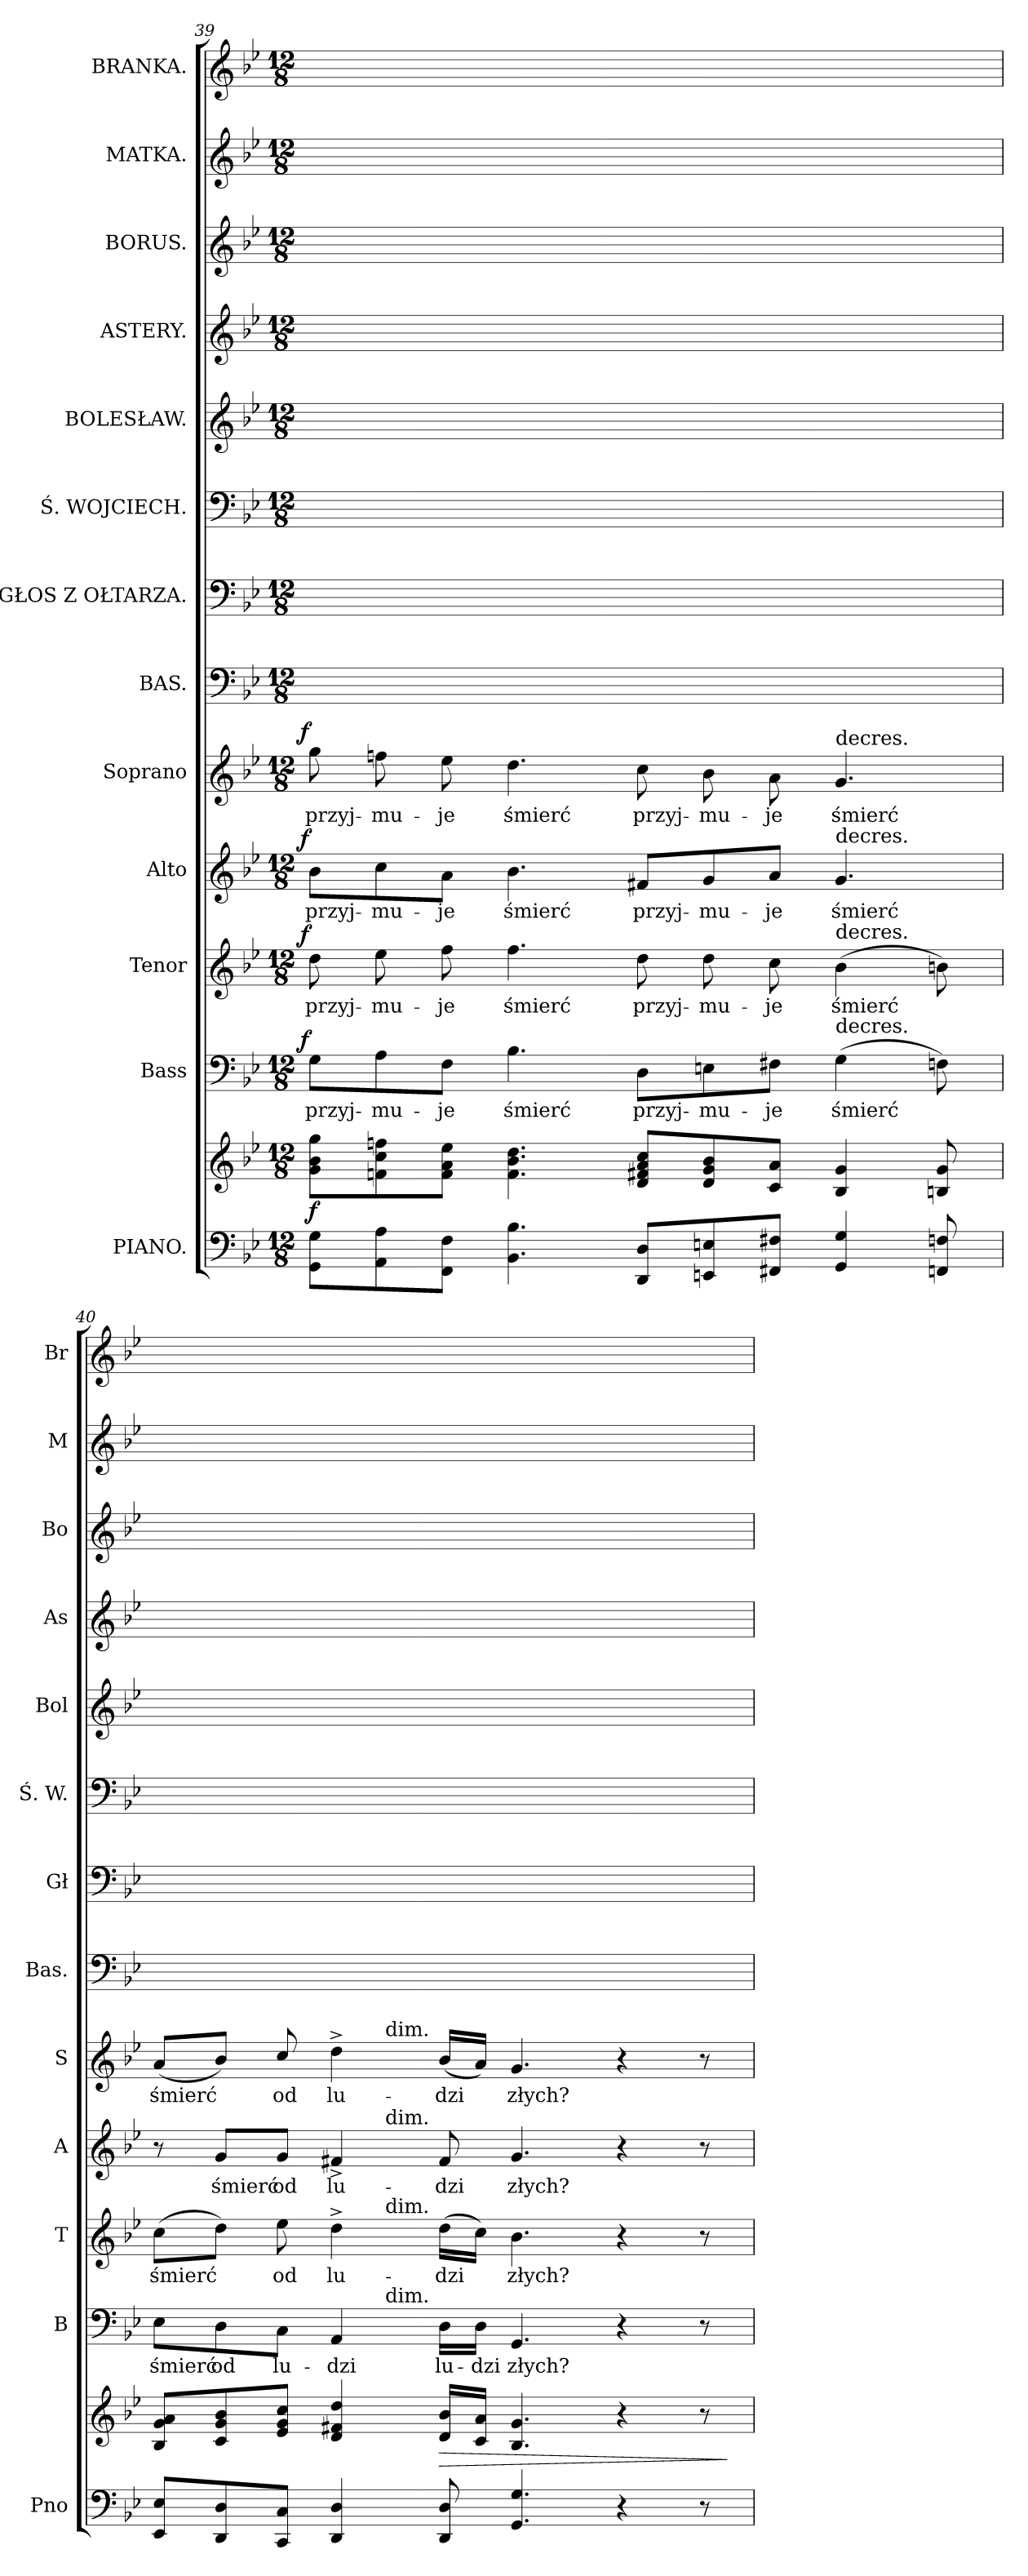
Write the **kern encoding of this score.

**kern	**kern	**dynam	**kern	**text	**dynam	**kern	**text	**dynam	**kern	**text	**dynam	**kern	**text	**dynam	**kern	**kern	**kern	**kern	**kern	**kern	**kern	**kern
*part13	*part13	*part13	*part12	*part12	*part12	*part11	*part11	*part11	*part10	*part10	*part10	*part9	*part9	*part9	*part8	*part7	*part6	*part5	*part4	*part3	*part2	*part1
*staff14	*staff13	*staff13/14	*staff12	*staff12	*staff12	*staff11	*staff11	*staff11	*staff10	*staff10	*staff10	*staff9	*staff9	*staff9	*staff8	*staff7	*staff6	*staff5	*staff4	*staff3	*staff2	*staff1
*I"PIANO.	*	*	*I"Bass	*	*	*I"Tenor	*	*	*I"Alto	*	*	*I"Soprano	*	*	*I"BAS.	*I"GŁOS Z OŁTARZA.	*I"Ś. WOJCIECH.	*I"BOLESŁAW.	*I"ASTERY.	*I"BORUS.	*I"MATKA.	*I"BRANKA.
*I'Pno	*	*	*I'B	*	*	*I'T	*	*	*I'A	*	*	*I'S	*	*	*I'Bas.	*I'Gł	*I'Ś. W.	*I'Bol	*I'As	*I'Bo	*I'M	*I'Br
*clefF4	*clefG2	*	*clefF4	*	*	*clefG2	*	*	*clefG2	*	*	*clefG2	*	*	*clefF4	*clefF4	*clefF4	*clefG2	*clefG2	*clefG2	*clefG2	*clefG2
*	*	*	*	*	*	*ITrd8c12	*	*	*	*	*	*	*	*	*	*	*	*ITrd8c12	*	*ITrd8c12	*	*
*k[b-e-]	*k[b-e-]	*	*k[b-e-]	*	*	*k[b-e-]	*	*	*k[b-e-]	*	*	*k[b-e-]	*	*	*k[b-e-]	*k[b-e-]	*k[b-e-]	*k[b-e-]	*k[b-e-]	*k[b-e-]	*k[b-e-]	*k[b-e-]
*M12/8	*M12/8	*	*M12/8	*	*	*M12/8	*	*	*M12/8	*	*	*M12/8	*	*	*M12/8	*M12/8	*M12/8	*M12/8	*M12/8	*M12/8	*M12/8	*M12/8
=39	=39	=39	=39	=39	=39	=39	=39	=39	=39	=39	=39	=39	=39	=39	=39	=39	=39	=39	=39	=39	=39	=39
!	!	!	!	!	!LO:DY:a:rj	!	!	!LO:DY:a:rj	!	!	!LO:DY:a:rj	!	!	!LO:DY:a:rj	!	!	!	!	!	!	!	!
8GG\ 8G\L	8g\ 8b-\ 8gg\L	f	8G\L	przyj-	f	8d\	przyj-	f	8b-\L	przyj-	f	8gg\	przyj-	f	1.ryy	1.ryy	1.ryy	1.ryy	1.ryy	1.ryy	1.ryy	1.ryy
8AA\ 8A\	8fn\ 8cc\ 8ffn\	.	8A\	-mu-	.	8e-\	-mu-	.	8cc\	-mu-	.	8ffn\	-mu-	.	.	.	.	.	.	.	.	.
8FF\ 8F\J	8f\ 8a\ 8ee-\J	.	8F\J	-je	.	8f\	-je	.	8a\J	-je	.	8ee-\	-je	.	.	.	.	.	.	.	.	.
4.BB-\ 4.B-\	4.f\ 4.b-\ 4.dd\	.	4.B-\	śmierć	.	4.f\	śmierć	.	4.b-\	śmierć	.	4.dd\	śmierć	.	.	.	.	.	.	.	.	.
8DD/ 8D/L	8d/ 8f#X/ 8a/ 8cc/L	.	8D\L	przyj-	.	8d\	przyj-	.	8f#X/L	przyj-	.	8cc\	przyj-	.	.	.	.	.	.	.	.	.
8EEn/ 8En/	8d/ 8g/ 8b-/	.	8En\	-mu-	.	8d\	-mu-	.	8g/	-mu-	.	8b-\	-mu-	.	.	.	.	.	.	.	.	.
8FF#X/ 8F#X/J	8c/ 8a/J	.	8F#X\J	-je	.	8c\	-je	.	8a/J	-je	.	8a\	-je	.	.	.	.	.	.	.	.	.
!	!	!	!	!	!	!	!	!	!	!	!	!LO:TX:a:t=decres.	!	!	!	!	!	!	!	!	!	!
!	!	!	!	!	!	!	!	!	!LO:TX:a:t=decres.	!	!	!	!	!	!	!	!	!	!	!	!	!
!	!	!	!	!	!	!LO:TX:a:t=decres.	!	!	!	!	!	!	!	!	!	!	!	!	!	!	!	!
!	!	!	!LO:TX:a:t=decres.	!	!	!	!	!	!	!	!	!	!	!	!	!	!	!	!	!	!	!
4GG/ 4G/	4B-/ 4g/	.	(4G\	śmierć	.	(4B-\	śmierć	.	4.g/	śmierć	.	4.g/	śmierć	.	.	.	.	.	.	.	.	.
8FFn/ 8Fn/	8Bn/ 8g/	.	8Fn\)	.	.	8Bn\)	.	.	.	.	.	.	.	.	.	.	.	.	.	.	.	.
=40	=40	=40	=40	=40	=40	=40	=40	=40	=40	=40	=40	=40	=40	=40	=40	=40	=40	=40	=40	=40	=40	=40
*	*	*	*^	*	*	*^	*	*	*^	*	*	*^	*	*	*	*	*	*	*	*	*	*
8EE-/ 8E-/L	8B-/ 8g/ 8a/L	.	8E-\L	2ryy	śmierć	.	(8c\L	2ryy	śmierć	.	8r	2ryy	.	.	(8a/L	2ryy	śmierć	.	1.ryy	1.ryy	1.ryy	1.ryy	1.ryy	1.ryy	1.ryy	1.ryy
8DD/ 8D/	8c/ 8g/ 8b-/	.	8D\	.	od	.	8d\J)	.	.	.	8g/L	.	śmierć	.	8b-/J)	.	.	.	.	.	.	.	.	.	.	.
8CC/ 8C/J	8e-/ 8g/ 8cc/J	.	8C\J	.	lu-	.	8e-\	.	od	.	8g/J	.	od	.	8cc/	.	od	.	.	.	.	.	.	.	.	.
4DD/ 4D/	4d/ 4f#X/ 4dd/	.	4AA/	.	-dzi	.	4d^\	.	lu-	.	4f#X^>/	.	lu-	.	4dd^\	.	lu-	.	.	.	.	.	.	.	.	.
!	!	!	!	!	!	!	!	!	!	!	!	!	!	!	!	!LO:TX:a:t=dim.	!	!	!	!	!	!	!	!	!	!
!	!	!	!	!	!	!	!	!	!	!	!	!LO:TX:a:t=dim.	!	!	!	!	!	!	!	!	!	!	!	!	!	!
!	!	!	!	!	!	!	!	!LO:TX:a:t=dim.	!	!	!	!	!	!	!	!	!	!	!	!	!	!	!	!	!	!
!	!	!	!	!LO:TX:a:t=dim.	!	!	!	!	!	!	!	!	!	!	!	!	!	!	!	!	!	!	!	!	!	!
.	.	.	.	1ryy	.	.	.	1ryy	.	.	.	1ryy	.	.	.	1ryy	.	.	.	.	.	.	.	.	.	.
8DD/ 8D/	16d/ 16b-/LL	>	16D\LL	.	lu-	.	(16d\LL	.	-dzi	.	8f#/	.	-dzi	.	(16b-/LL	.	-dzi	.	.	.	.	.	.	.	.	.
.	16c/ 16a/JJ	.	16D\JJ	.	-dzi	.	16c\JJ)	.	.	.	.	.	.	.	16a/JJ)	.	.	.	.	.	.	.	.	.	.	.
4.GG/ 4.G/	4.B-/ 4.g/	.	4.GG/	.	złych?	.	4.B-\	.	złych?	.	4.g/	.	złych?	.	4.g/	.	złych?	.	.	.	.	.	.	.	.	.
4r	4r	.	4r	.	.	.	4r	.	.	.	4r	.	.	.	4r	.	.	.	.	.	.	.	.	.	.	.
8r	8r	.	8r	.	.	.	8r	.	.	.	8r	.	.	.	8r	.	.	.	.	.	.	.	.	.	.	.
.	.	]	.	.	.	.	.	.	.	.	.	.	.	.	.	.	.	.	.	.	.	.	.	.	.	.
*	*	*	*v	*v	*	*	*	*	*	*	*v	*v	*	*	*v	*v	*	*	*	*	*	*	*	*	*	*
*	*	*	*	*	*	*v	*v	*	*	*	*	*	*	*	*	*	*	*	*	*	*	*	*
=	=	=	=	=	=	=	=	=	=	=	=	=	=	=	=	=	=	=	=	=	=	=
*-	*-	*-	*-	*-	*-	*-	*-	*-	*-	*-	*-	*-	*-	*-	*-	*-	*-	*-	*-	*-	*-	*-
